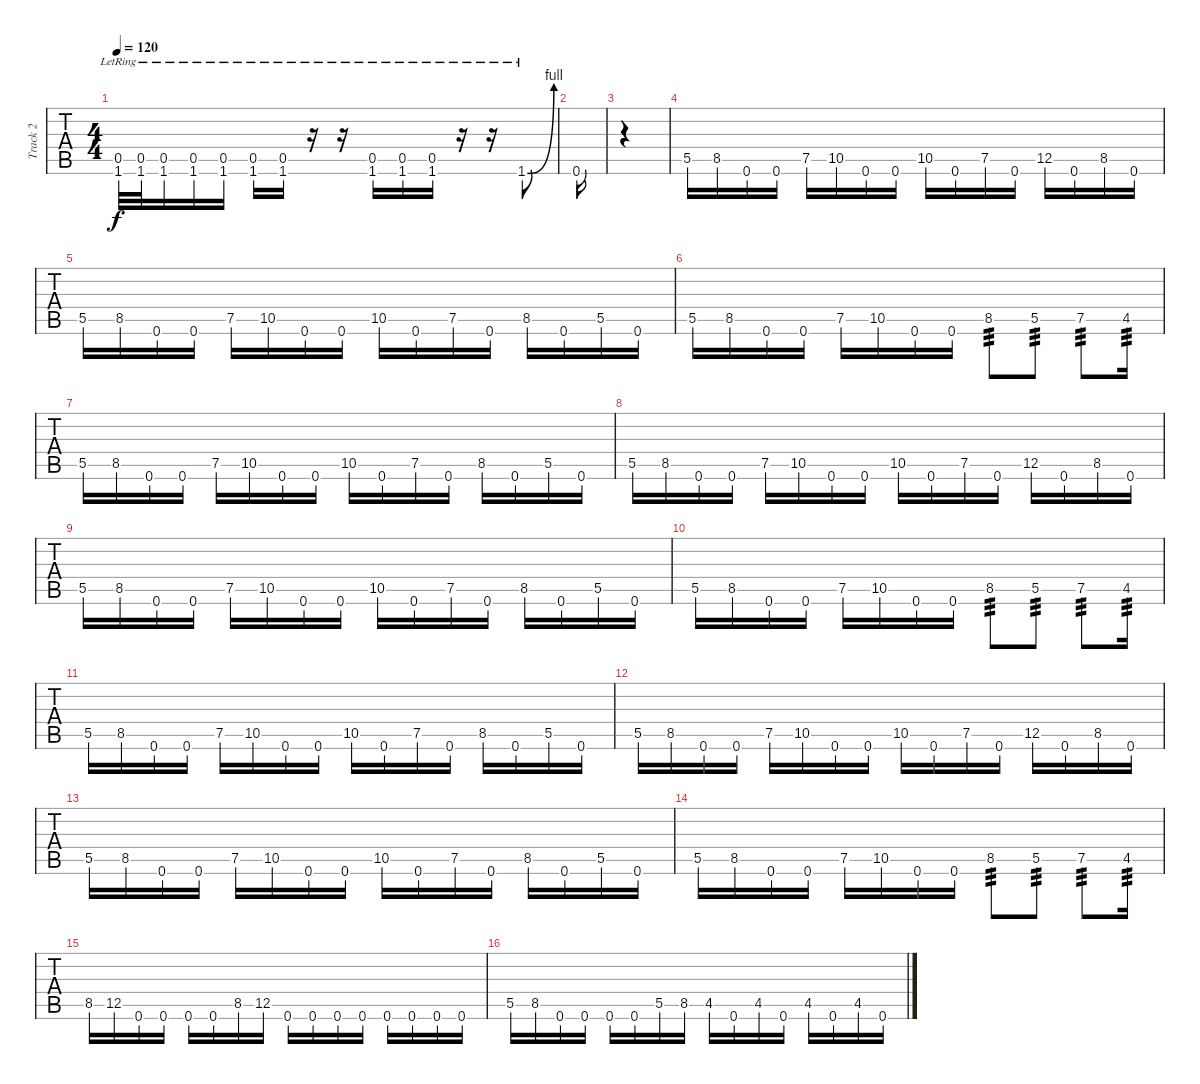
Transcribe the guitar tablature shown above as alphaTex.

\track ("Track 2" "Track 2") {instrument distortionguitar bank 255}
\staff {tabs}
\tuning (D4 A3 F3 C3 G2 C2) {hide}
\ts (4 4)
\tempo 120
\clef g2
\ks c
(0.5{lr} 1.6{lr}).32{dy f} (0.5{lr} 1.6{lr}).32 (0.5{lr} 1.6{lr}).16 (0.5{lr} 1.6{lr}).16 (0.5{lr} 1.6{lr}).16 (0.5{lr} 1.6{lr}).16 (0.5{lr} 1.6{lr}).16 r.16 r.16 (0.5{lr} 1.6{lr}).16 (0.5{lr} 1.6{lr}).16 (0.5{lr} 1.6{lr}).16 r.16 r.16 1.6{be (bend 0 0 60 4) lr}.8 |
0.6.16 |
|
5.5.16 8.5.16 0.6.16 0.6.16 7.5.16 10.5.16 0.6.16 0.6.16 10.5.16 0.6.16 7.5.16 0.6.16 12.5.16 0.6.16 8.5.16 0.6.16 |
5.5.16 8.5.16 0.6.16 0.6.16 7.5.16 10.5.16 0.6.16 0.6.16 10.5.16 0.6.16 7.5.16 0.6.16 8.5.16 0.6.16 5.5.16 0.6.16 |
5.5.16 8.5.16 0.6.16 0.6.16 7.5.16 10.5.16 0.6.16 0.6.16 8.5.8{tp 3} 5.5.8{tp 3} 7.5.8{tp 3} 4.5.16{tp 3} |
5.5.16 8.5.16 0.6.16 0.6.16 7.5.16 10.5.16 0.6.16 0.6.16 10.5.16 0.6.16 7.5.16 0.6.16 8.5.16 0.6.16 5.5.16 0.6.16 |
5.5.16 8.5.16 0.6.16 0.6.16 7.5.16 10.5.16 0.6.16 0.6.16 10.5.16 0.6.16 7.5.16 0.6.16 12.5.16 0.6.16 8.5.16 0.6.16 |
5.5.16 8.5.16 0.6.16 0.6.16 7.5.16 10.5.16 0.6.16 0.6.16 10.5.16 0.6.16 7.5.16 0.6.16 8.5.16 0.6.16 5.5.16 0.6.16 |
5.5.16 8.5.16 0.6.16 0.6.16 7.5.16 10.5.16 0.6.16 0.6.16 8.5.8{tp 3} 5.5.8{tp 3} 7.5.8{tp 3} 4.5.16{tp 3} |
5.5.16 8.5.16 0.6.16 0.6.16 7.5.16 10.5.16 0.6.16 0.6.16 10.5.16 0.6.16 7.5.16 0.6.16 8.5.16 0.6.16 5.5.16 0.6.16 |
5.5.16 8.5.16 0.6.16 0.6.16 7.5.16 10.5.16 0.6.16 0.6.16 10.5.16 0.6.16 7.5.16 0.6.16 12.5.16 0.6.16 8.5.16 0.6.16 |
5.5.16 8.5.16 0.6.16 0.6.16 7.5.16 10.5.16 0.6.16 0.6.16 10.5.16 0.6.16 7.5.16 0.6.16 8.5.16 0.6.16 5.5.16 0.6.16 |
5.5.16 8.5.16 0.6.16 0.6.16 7.5.16 10.5.16 0.6.16 0.6.16 8.5.8{tp 3} 5.5.8{tp 3} 7.5.8{tp 3} 4.5.16{tp 3} |
8.5.16 12.5.16 0.6.16 0.6.16 0.6.16 0.6.16 8.5.16 12.5.16 0.6.16 0.6.16 0.6.16 0.6.16 0.6.16 0.6.16 0.6.16 0.6.16 |
5.5.16 8.5.16 0.6.16 0.6.16 0.6.16 0.6.16 5.5.16 8.5.16 4.5.16 0.6.16 4.5.16 0.6.16 4.5.16 0.6.16 4.5.16 0.6.16
